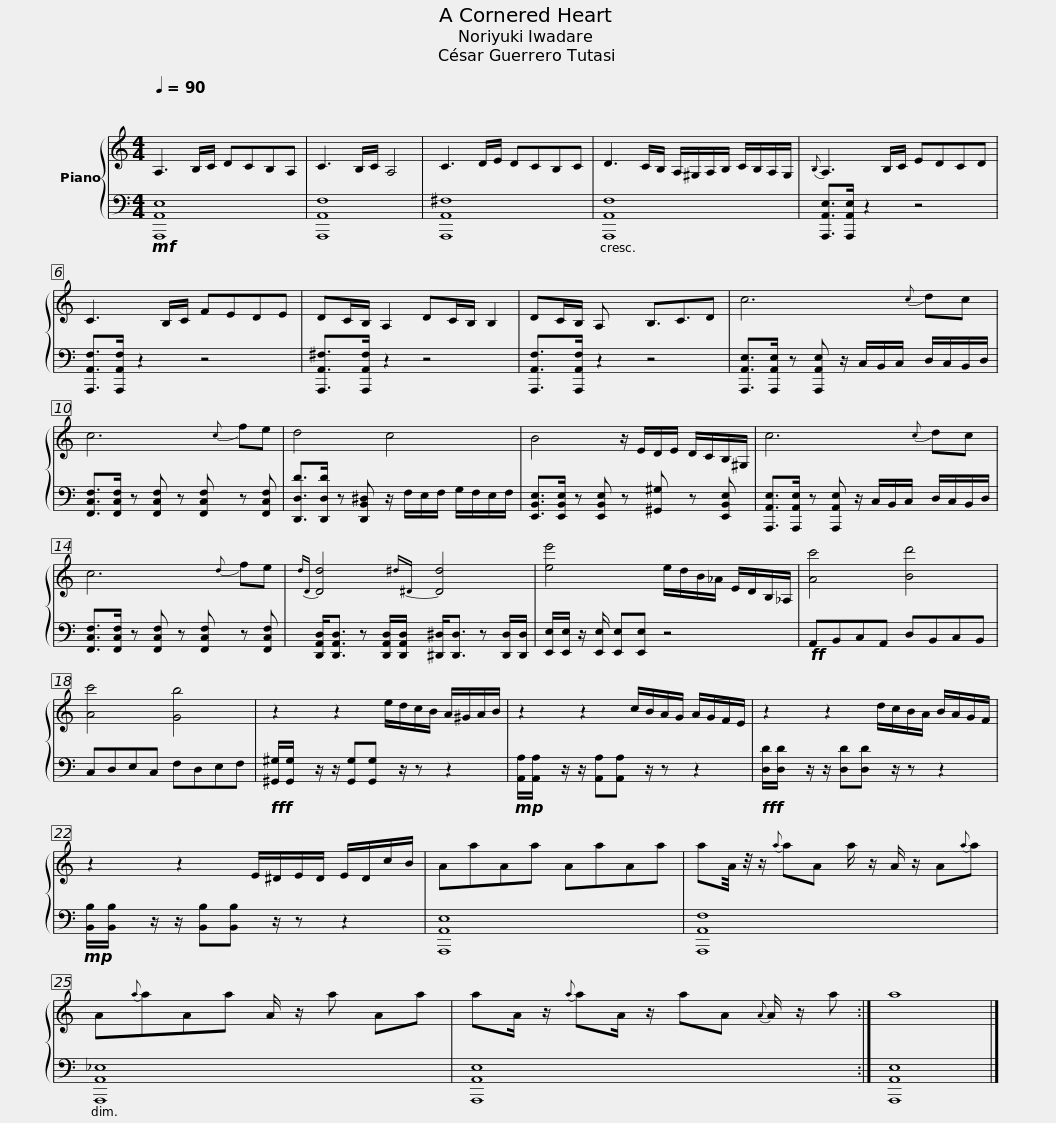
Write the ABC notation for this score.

X:1
%%score { 1 | 2 }
L:1/8
Q:1/4=90
M:4/4
I:linebreak $
K:C
V:1 treble
V:2 bass
V:1
 A,3 B,/C/ DCB,A, | C3 B,/C/ A,4 | C3 D/E/ DCB,C | D3 C/B,/ A,/^G,/A,/B,/ C/B,/A,/G,/ |${B,} A,3 B,/C/ EDCD | %5
 C3 B,/C/ FEDE | DC/B,/ A,2 DC/B,/ B,2 | DC/B,/ A, x B,3/2C3/2D |$ c6{c} dc | c6{c} fe | %10
 d4 c4 |$ B4 z/ E/D/E/ D/C/B,/^G,/ | c6{c} dc | c6{d} fe |${dD} [Dd]4{^d^D} [Dd]4 | %15
 [ee']4 e/d/B/_A/ E/D/B,/_A,/ | [Ac']4 [Bd']4 |$ [Ac']4 [Gb]4 | z2 z2 e/d/c/B/ A/^G/A/B/ | z2 z2 c/B/A/G/ A/G/F/E/ |$ %20
 z2 z2 d/c/B/A/ B/A/G/F/ | z2 z2 E/^D/E/D/ E/D/c/B/ | AaAa AaAa |$ aA/4 z/4 z/{a} aA a/ z/ A/ z/ A{a}a | A{a}aAa A/ z/ a Aa | %25
 aA/ z/{a} aA/ z/ aA{A} A/ z/ a :| a8 |] %27
V:2
!mf! [A,,,A,,E,]8 | [A,,,A,,F,]8 | [A,,,A,,^F,]8 | [A,,,A,,F,]8 |$ [A,,,A,,E,]>[A,,,A,,E,] z2 z4 | %5
 [A,,,A,,F,]>[A,,,A,,F,] z2 z4 | [A,,,A,,^F,]>[A,,,A,,F,] z2 z4 | [A,,,A,,F,]>[A,,,A,,F,] z2 z4 |$ [A,,,A,,E,]>[A,,,A,,E,] z [A,,,A,,E,] z/ C,/B,,/C,/ D,/C,/B,,/D,/ | [F,,C,F,]>[F,,C,F,] z [F,,C,F,] z [F,,C,F,] z [F,,C,F,] | %10
 [D,,D,D]>[D,,D,D] z [D,,B,,^D,] z/ F,/E,/F,/ G,/F,/E,/F,/ |$ [E,,B,,E,]>[E,,B,,E,] z [E,,B,,E,] z [^G,,^G,] z [E,,B,,E,] | [A,,,A,,E,]>[A,,,A,,E,] z [A,,,A,,E,] z/ C,/B,,/C,/ D,/C,/B,,/D,/ | [F,,C,F,]>[F,,C,F,] z [F,,C,F,] z [F,,C,F,] z [F,,C,F,] |$ [D,,A,,D,]<[D,,A,,D,] z [D,,A,,D,]/[D,,A,,D,]/ [^D,,^D,]<[D,,D,] z [D,,D,]/[D,,D,]/ | %15
 [E,,E,]/[E,,E,]/ z/ [E,,E,]/ [E,,E,][E,,E,] z4 |!ff! A,,B,,C,A,, D,B,,C,B,, |$ C,D,E,C, F,D,E,F, |!fff! [^G,,^G,]/[G,,G,]/ x/ z/ z/ [G,,G,][G,,G,] z/ z z2 |!mp! [A,,A,]/[A,,A,]/ x/ z/ z/ [A,,A,][A,,A,] z/ z z2 |$ %20
!fff! [D,D]/[D,D]/ x/ z/ z/ [D,D][D,D] z/ z z2 |!mp! [B,,B,]/[B,,B,]/ x/ z/ z/ [B,,B,][B,,B,] z/ z z2 | [A,,,A,,E,]8 |$ [A,,,A,,F,]8 | [A,,,A,,_E,]8 | %25
 [A,,,A,,E,]8 :| [A,,,A,,E,]8 |] %27
